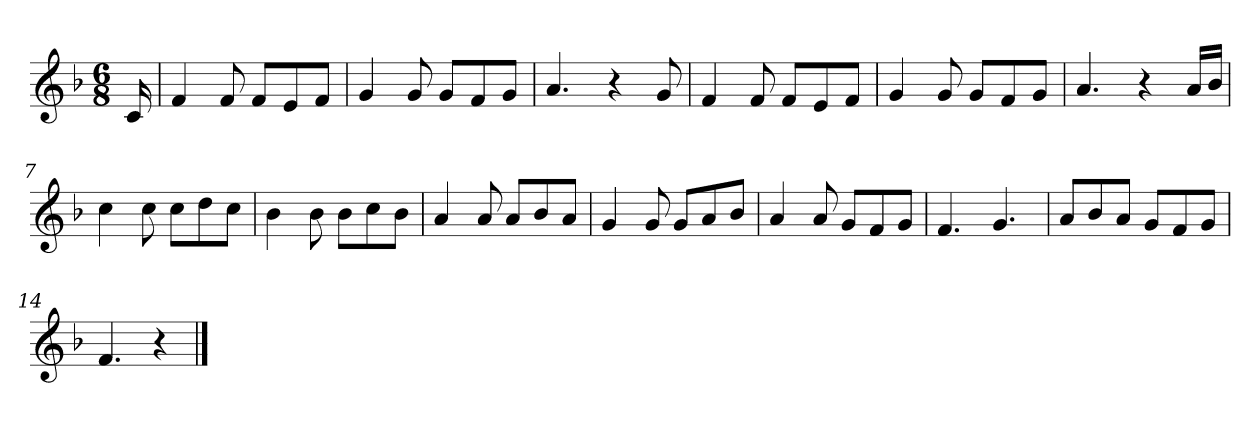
**kern
*part1
*staff1
*clefG2
*k[b-]
*F:
*M6/8
*MM120
=
16c
=1
4f
8f
8f/L
8e/
8f/J
=2
4g
8g
8g/L
8f/
8g/J
=3
4.a
4r
8g
=4
4f
8f
8f/L
8e/
8f/J
=5
4g
8g
8g/L
8f/
8g/J
=6
4.a
4r
16a/LL
16b-/JJ
=7
4cc
8cc
8cc\L
8dd\
8cc\J
=8
4b-
8b-
8b-\L
8cc\
8b-\J
=9
4a
8a
8a/L
8b-/
8a/J
=10
4g
8g
8g/L
8a/
8b-/J
=11
4a
8a
8g/L
8f/
8g/J
=12
4.f
4.g
=13
8a/L
8b-/
8a/J
8g/L
8f/
8g/J
=14
4.f
4r
==
*-
